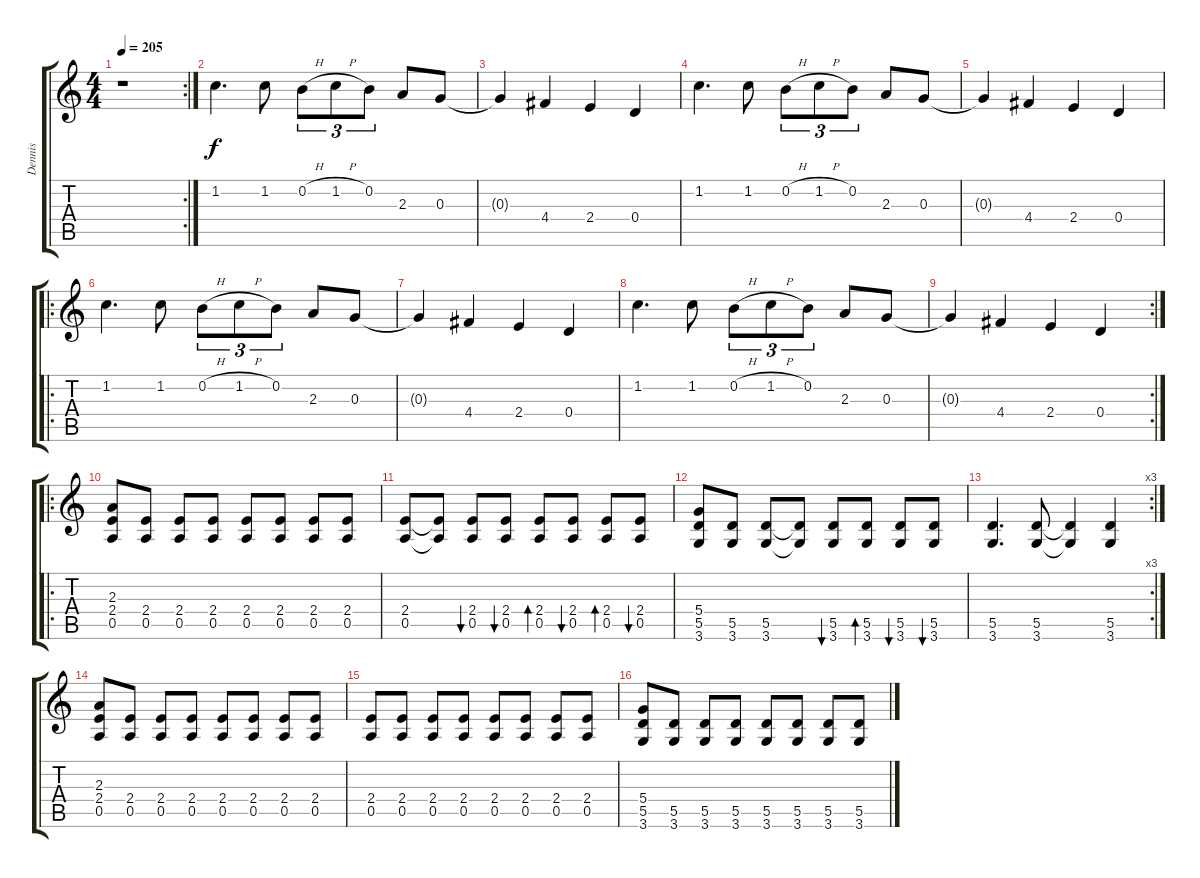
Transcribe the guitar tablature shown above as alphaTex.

\track ("Dennis" "Dennis") {instrument distortionguitar}
\staff {score tabs}
\tuning (E4 B3 G3 D3 A2 E2) {hide}
\rc 2
\ts (4 4)
\tempo 205
\clef g2
\ks c
r.1{dy f} |
1.2.4{d} 1.2.8 0.2{h}.8{tu (3 2)} 1.2{h}.8{tu (3 2)} 0.2.8{tu (3 2)} 2.3.8 0.3.8 |
0.3{t}.4 4.4.4 2.4.4 0.4.4 |
1.2.4{d} 1.2.8 0.2{h}.8{tu (3 2)} 1.2{h}.8{tu (3 2)} 0.2.8{tu (3 2)} 2.3.8 0.3.8 |
0.3{t}.4 4.4.4 2.4.4 0.4.4 |
\ro
1.2.4{d} 1.2.8 0.2{h}.8{tu (3 2)} 1.2{h}.8{tu (3 2)} 0.2.8{tu (3 2)} 2.3.8 0.3.8 |
0.3{t}.4 4.4.4 2.4.4 0.4.4 |
1.2.4{d} 1.2.8 0.2{h}.8{tu (3 2)} 1.2{h}.8{tu (3 2)} 0.2.8{tu (3 2)} 2.3.8 0.3.8 |
\rc 2
0.3{t}.4 4.4.4 2.4.4 0.4.4 |
\ro
(2.3 2.4 0.5).8 (2.4 0.5).8 (2.4 0.5).8 (2.4 0.5).8 (2.4 0.5).8 (2.4 0.5).8 (2.4 0.5).8 (2.4 0.5).8 |
(2.4 0.5).8 (2.4{t} 0.5{t}).8 (2.4 0.5).8{bu 240} (2.4 0.5).8{bu 240} (2.4 0.5).8{bd 240} (2.4 0.5).8{bu 240} (2.4 0.5).8{bd 240} (2.4 0.5).8{bu 240} |
(5.4 5.5 3.6).8 (5.5 3.6).8 (5.5 3.6).8 (5.5{t} 3.6{t}).8 (5.5 3.6).8{bu 240} (5.5 3.6).8{bd 240} (5.5 3.6).8{bu 240} (5.5 3.6).8{bu 240} |
\rc 3
(5.5 3.6).4{d} (5.5 3.6).8 (5.5{t} 3.6{t}).4 (5.5 3.6).4 |
(2.3 2.4 0.5).8 (2.4 0.5).8 (2.4 0.5).8 (2.4 0.5).8 (2.4 0.5).8 (2.4 0.5).8 (2.4 0.5).8 (2.4 0.5).8 |
(2.4 0.5).8 (2.4 0.5).8 (2.4 0.5).8 (2.4 0.5).8 (2.4 0.5).8 (2.4 0.5).8 (2.4 0.5).8 (2.4 0.5).8 |
(5.4 5.5 3.6).8 (5.5 3.6).8 (5.5 3.6).8 (5.5 3.6).8 (5.5 3.6).8 (5.5 3.6).8 (5.5 3.6).8 (5.5 3.6).8
